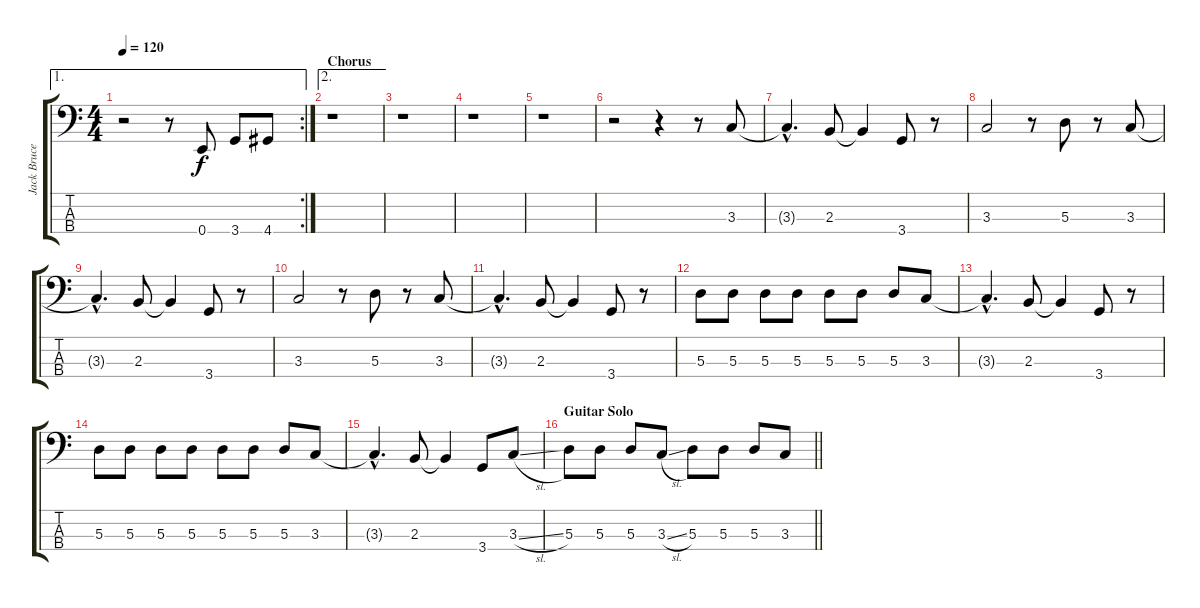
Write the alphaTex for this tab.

\track ("Jack Bruce Bass" "Jack Bruce") {instrument electricbasspick}
\staff {score tabs}
\tuning (G2 D2 A1 E1) {hide}
\ae 1
\rc 2
\ts (4 4)
\tempo 120
\clef f4
\ks c
r.2{dy f} r.8 0.4.8 3.4.8 4.4.8 |
\ae 2
\section ("" "Chorus")
r.1 |
r.1 |
r.1 |
r.1 |
r.2 r.4 r.8 3.3.8 |
3.3{hac t}.4{d} 2.3.8 2.3{t}.4 3.4.8 r.8 |
3.3.2 r.8 5.3.8 r.8 3.3.8 |
3.3{hac t}.4{d} 2.3.8 2.3{t}.4 3.4.8 r.8 |
3.3.2 r.8 5.3.8 r.8 3.3.8 |
3.3{hac t}.4{d} 2.3.8 2.3{t}.4 3.4.8 r.8 |
5.3.8 5.3.8 5.3.8 5.3.8 5.3.8 5.3.8 5.3.8 3.3.8 |
3.3{hac t}.4{d} 2.3.8 2.3{t}.4 3.4.8 r.8 |
5.3.8 5.3.8 5.3.8 5.3.8 5.3.8 5.3.8 5.3.8 3.3.8 |
3.3{hac t}.4{d} 2.3.8 2.3{t}.4 3.4.8 3.3{sl}.8 |
\section ("" "Guitar Solo")
\barLineRight lightlight
5.3.8 5.3.8 5.3.8 3.3{sl}.8 5.3.8 5.3.8 5.3.8 3.3.8
